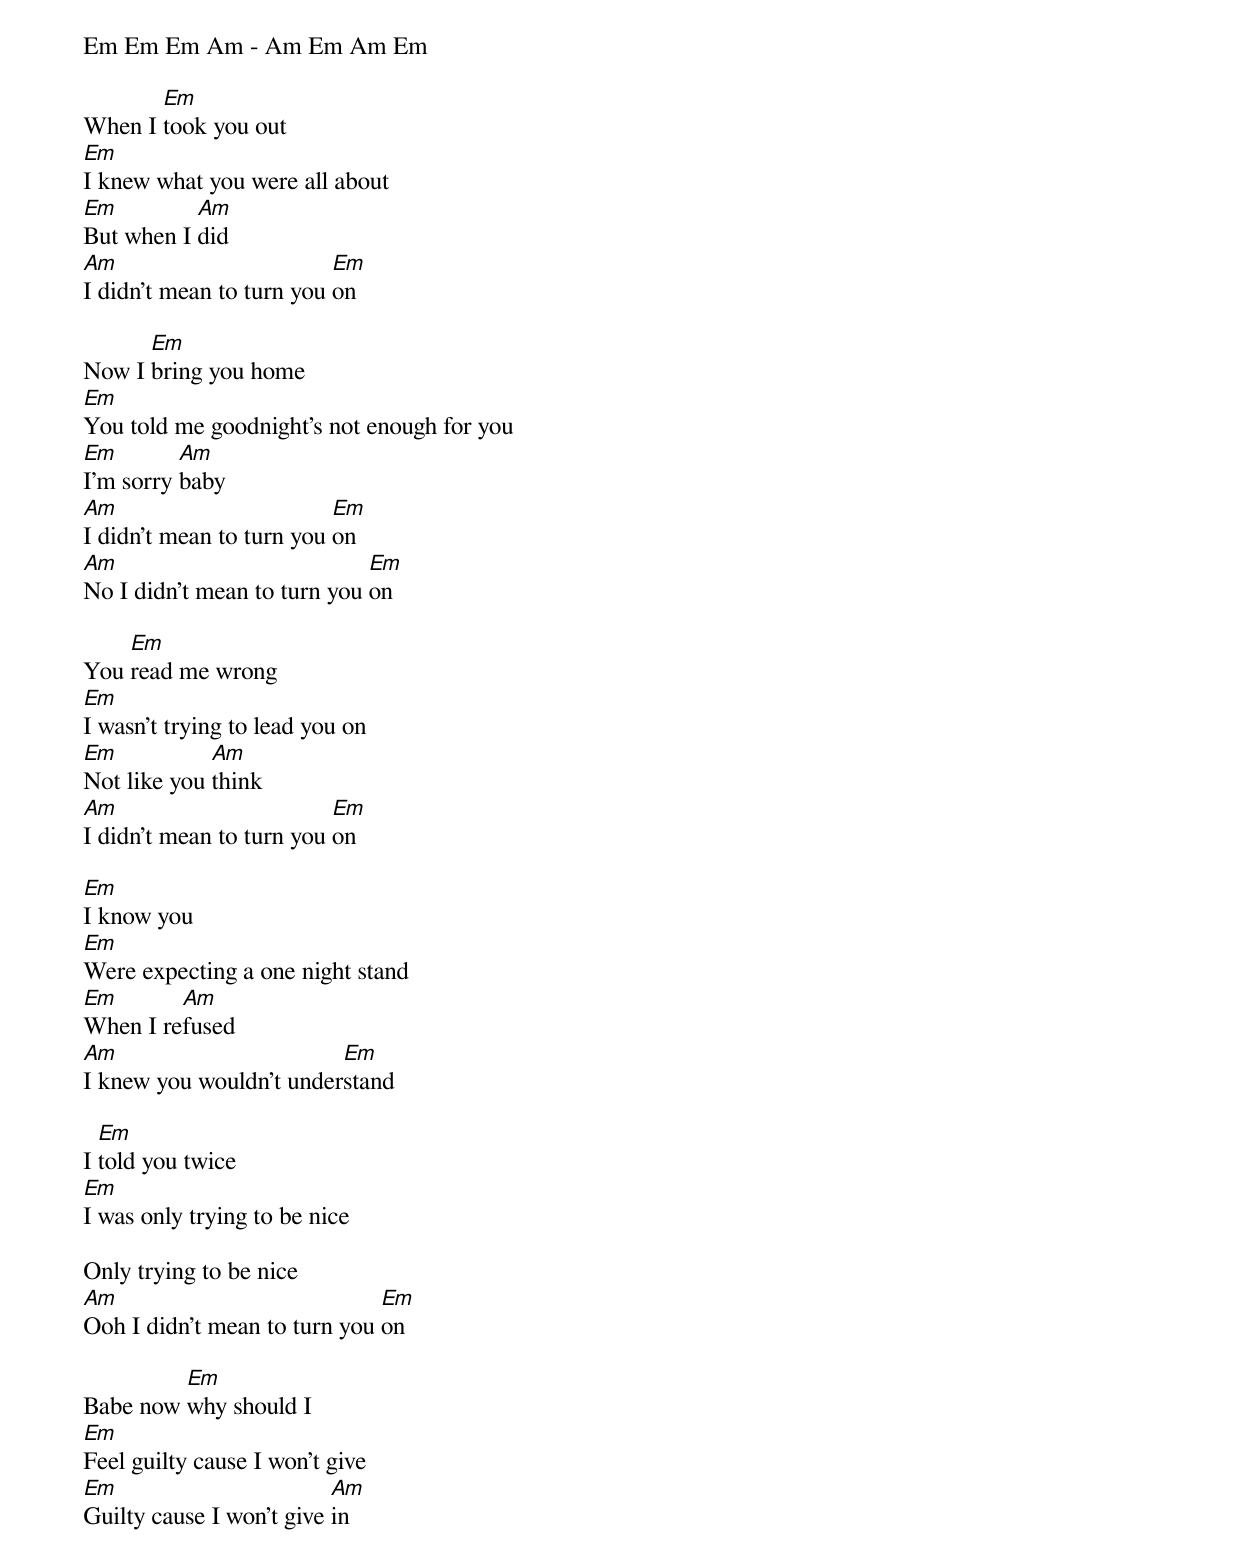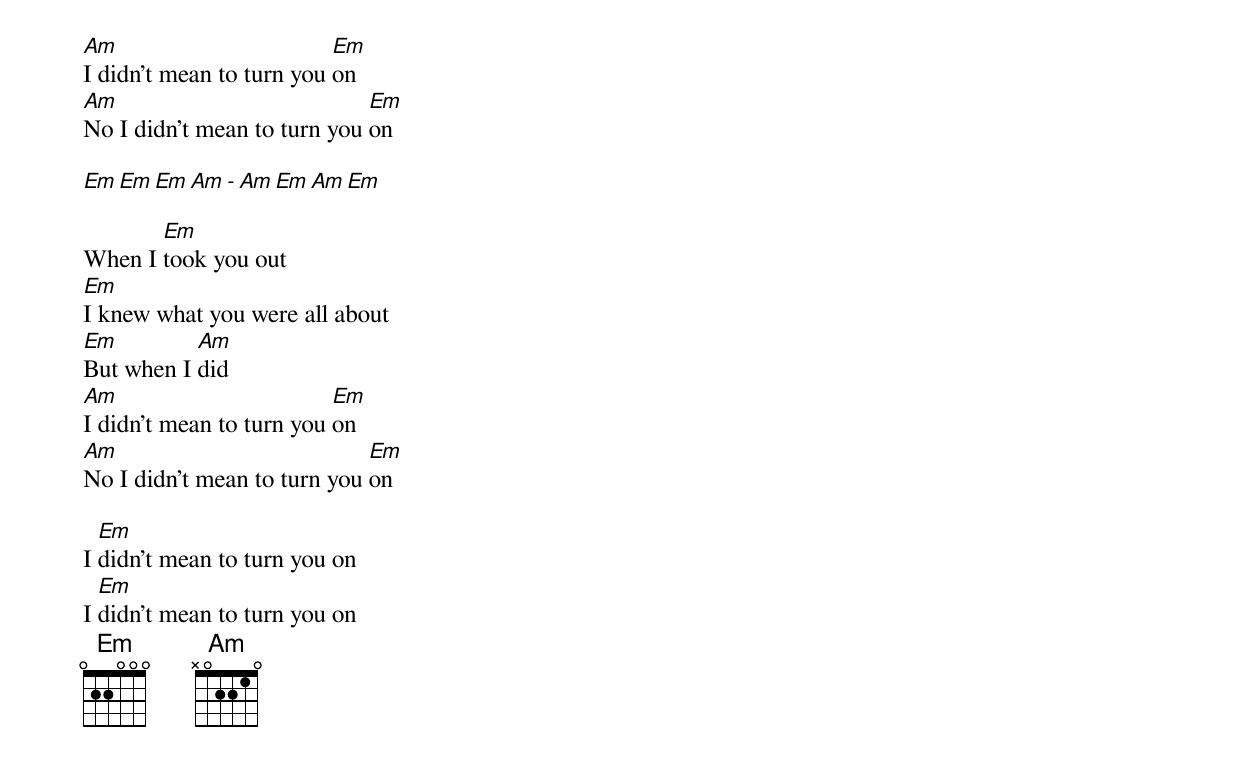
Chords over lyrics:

Em Em Em Am - Am Em Am Em

       Em
When I took you out
Em
I knew what you were all about
Em         Am
But when I did
Am                        Em
I didn't mean to turn you on

      Em
Now I bring you home
Em
You told me goodnight's not enough for you
Em        Am
I'm sorry baby
Am                        Em
I didn't mean to turn you on
Am                           Em
No I didn't mean to turn you on

    Em
You read me wrong
Em
I wasn't trying to lead you on
Em           Am
Not like you think
Am                        Em
I didn't mean to turn you on

Em
I know you
Em
Were expecting a one night stand
Em       Am
When I refused
Am                       Em
I knew you wouldn't understand

  Em
I told you twice
Em
I was only trying to be nice

Only trying to be nice
Am                            Em
Ooh I didn't mean to turn you on

         Em
Babe now why should I
Em
Feel guilty cause I won't give
Em                        Am
Guilty cause I won't give in
Am                        Em
I didn't mean to turn you on
Am                           Em
No I didn't mean to turn you on

Em Em Em Am - Am Em Am Em

       Em
When I took you out
Em
I knew what you were all about
Em         Am
But when I did
Am                        Em
I didn't mean to turn you on
Am                           Em
No I didn't mean to turn you on

  Em
I didn't mean to turn you on
  Em
I didn't mean to turn you on
